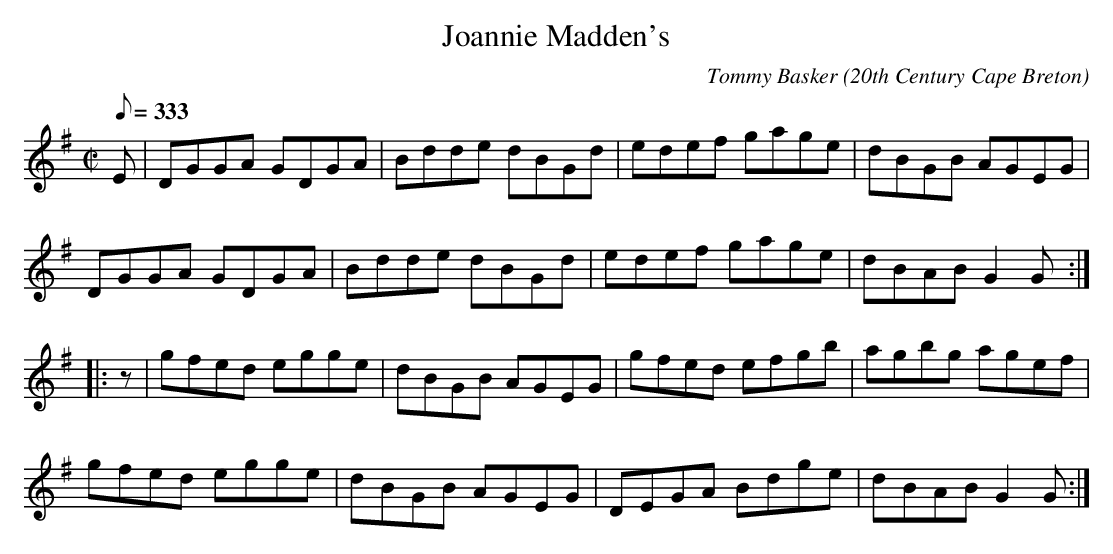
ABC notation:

X:1
T:Joannie Madden's
C:Tommy Basker
O:20th Century Cape Breton
L:1/8
Q:333
M:C|
K:G
E|DGGA GDGA|Bdde dBGd|edef gage|dBGB AGEG|
DGGA GDGA|Bdde dBGd|edef gage|dBAB G2 G:|
|:z|gfed egge|dBGB AGEG|gfed efgb|agbg agef|
gfed egge|dBGB AGEG|DEGA Bdge|dBAB G2 G:|
